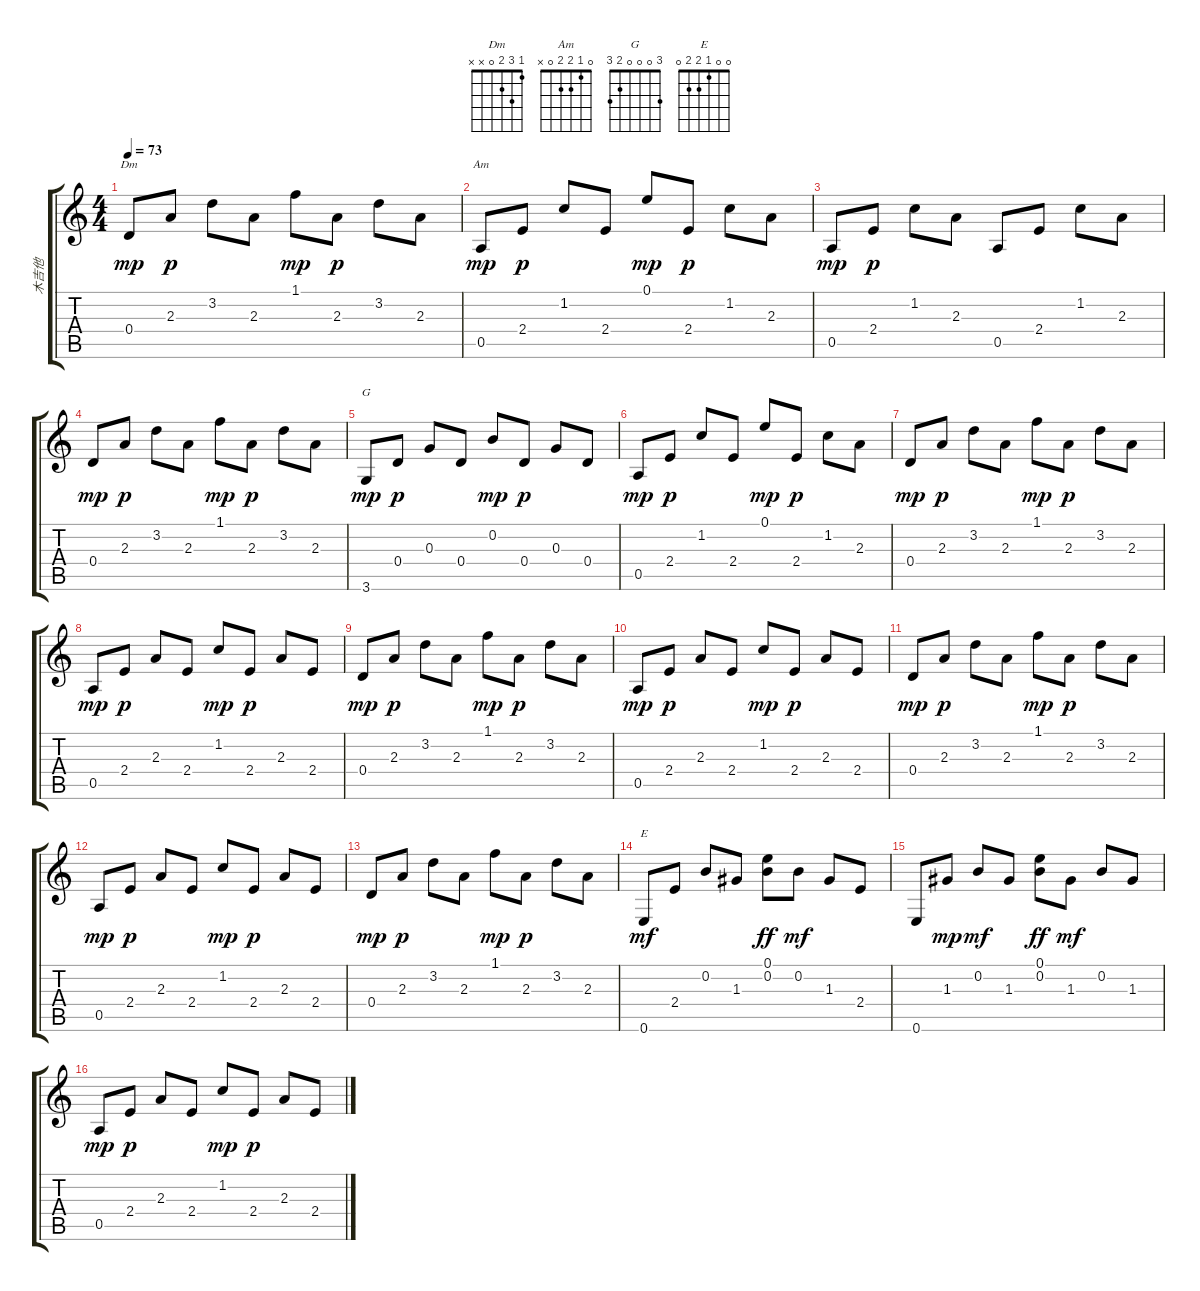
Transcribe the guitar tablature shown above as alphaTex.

\track ("木吉他" "木吉他") {instrument acousticguitarnylon}
\staff {score tabs}
\tuning (E4 B3 G3 D3 A2 E2) {hide}
\chord ("Dm" 1 3 2 0 x x)
\chord ("Am" 0 1 2 2 0 x)
\chord ("G" 3 0 0 0 2 3)
\chord ("E" 0 0 1 2 2 0)
\ts (4 4)
\tempo 73
\clef g2
\ks c
0.4.8{ch "Dm" dy mp} 2.3.8{dy p} 3.2.8 2.3.8 1.1.8{dy mp} 2.3.8{dy p} 3.2.8 2.3.8 |
0.5.8{ch "Am" dy mp} 2.4.8{dy p} 1.2.8 2.4.8 0.1.8{dy mp} 2.4.8{dy p} 1.2.8 2.3.8 |
0.5.8{dy mp} 2.4.8{dy p} 1.2.8 2.3.8 0.5.8 2.4.8 1.2.8 2.3.8 |
0.4.8{dy mp} 2.3.8{dy p} 3.2.8 2.3.8 1.1.8{dy mp} 2.3.8{dy p} 3.2.8 2.3.8 |
3.6.8{ch "G" dy mp} 0.4.8{dy p} 0.3.8 0.4.8 0.2.8{dy mp} 0.4.8{dy p} 0.3.8 0.4.8 |
0.5.8{dy mp} 2.4.8{dy p} 1.2.8 2.4.8 0.1.8{dy mp} 2.4.8{dy p} 1.2.8 2.3.8 |
0.4.8{dy mp} 2.3.8{dy p} 3.2.8 2.3.8 1.1.8{dy mp} 2.3.8{dy p} 3.2.8 2.3.8 |
0.5.8{dy mp} 2.4.8{dy p} 2.3.8 2.4.8 1.2.8{dy mp} 2.4.8{dy p} 2.3.8 2.4.8 |
0.4.8{dy mp} 2.3.8{dy p} 3.2.8 2.3.8 1.1.8{dy mp} 2.3.8{dy p} 3.2.8 2.3.8 |
0.5.8{dy mp} 2.4.8{dy p} 2.3.8 2.4.8 1.2.8{dy mp} 2.4.8{dy p} 2.3.8 2.4.8 |
0.4.8{dy mp} 2.3.8{dy p} 3.2.8 2.3.8 1.1.8{dy mp} 2.3.8{dy p} 3.2.8 2.3.8 |
0.5.8{dy mp} 2.4.8{dy p} 2.3.8 2.4.8 1.2.8{dy mp} 2.4.8{dy p} 2.3.8 2.4.8 |
0.4.8{dy mp} 2.3.8{dy p} 3.2.8 2.3.8 1.1.8{dy mp} 2.3.8{dy p} 3.2.8 2.3.8 |
0.6.8{ch "E" dy mf} 2.4.8 0.2.8 1.3.8 (0.1 0.2).8{dy ff} 0.2.8{dy mf} 1.3.8 2.4.8 |
0.6.8 1.3.8{dy mp} 0.2.8{dy mf} 1.3.8 (0.1 0.2).8{dy ff} 1.3.8{dy mf} 0.2.8 1.3.8 |
0.5.8{dy mp} 2.4.8{dy p} 2.3.8 2.4.8 1.2.8{dy mp} 2.4.8{dy p} 2.3.8 2.4.8
